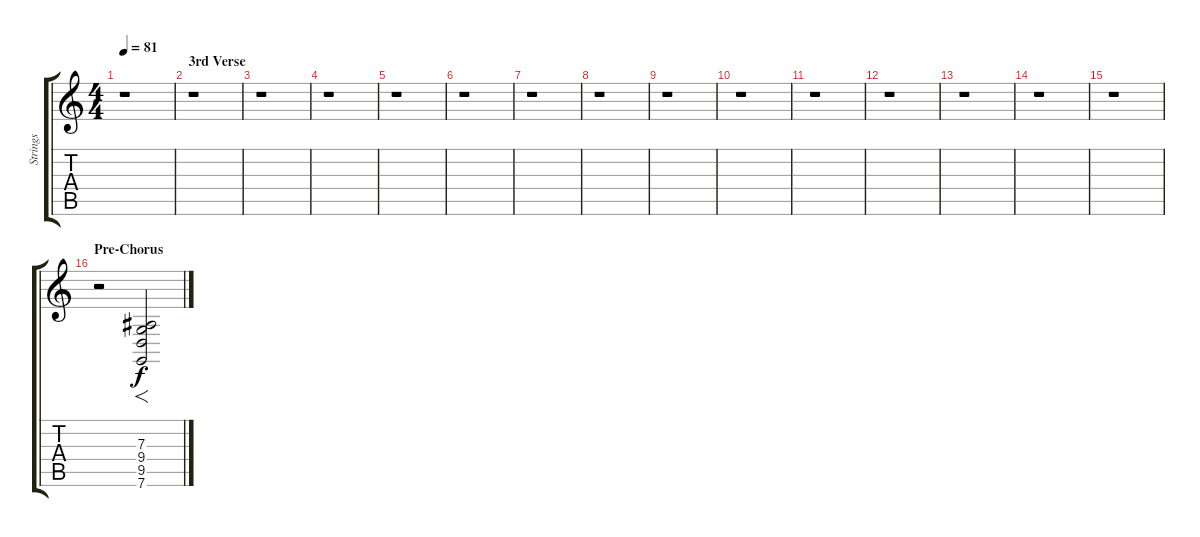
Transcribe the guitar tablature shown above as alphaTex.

\track ("Strings" "Strings") {instrument stringensemble1}
\staff {score tabs}
\tuning (C4 G3 Eb3 Bb2 F2 C2) {hide}
\ts (4 4)
\tempo 81
\clef g2
\ks c
r.1{dy f} |
\section ("" "3rd Verse")
r.1 |
r.1 |
r.1 |
r.1 |
r.1 |
r.1 |
r.1 |
r.1 |
r.1 |
r.1 |
r.1 |
r.1 |
r.1 |
r.1 |
\section ("" "Pre-Chorus")
r.2{volume 9} (7.3 9.4 9.5 7.6).2{f}
